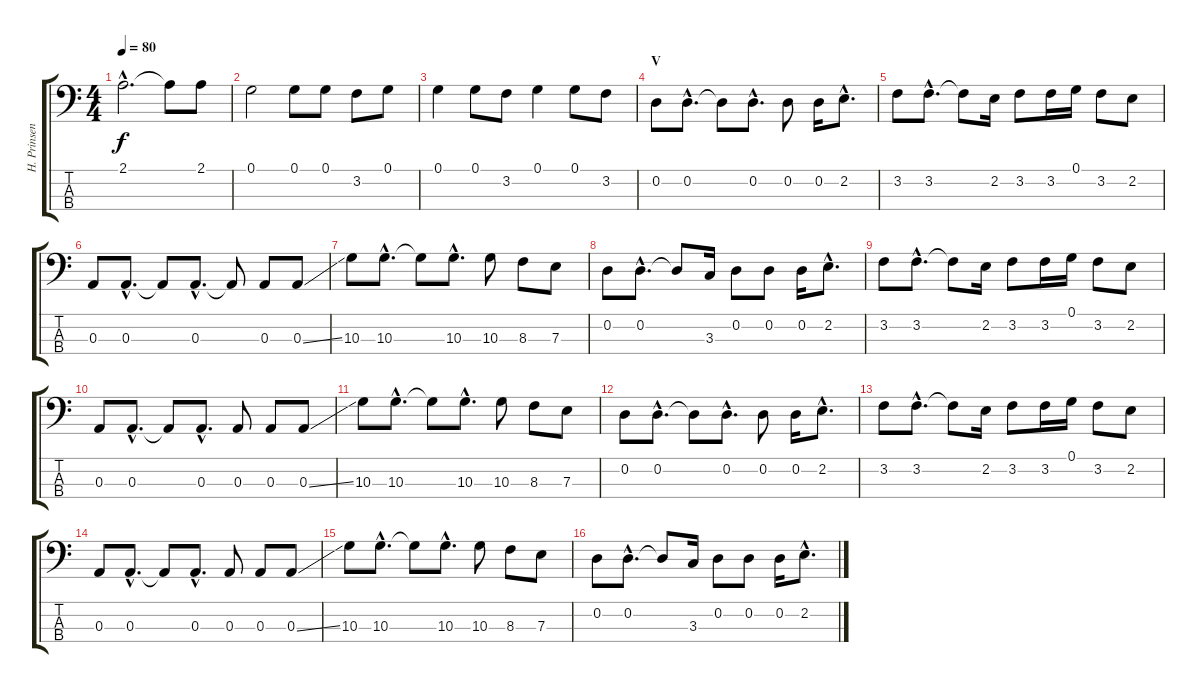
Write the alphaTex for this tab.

\track ("H. Prinsen Geerligs" "H. Prinsen") {instrument electricbassfinger}
\staff {score tabs}
\tuning (G2 D2 A1 E1) {hide}
\ts (4 4)
\tempo 80
\clef f4
\ks c
2.1{hac}.2{d dy f} 2.1{t}.8 2.1.8 |
0.1.2 0.1.8 0.1.8 3.2.8 0.1.8 |
0.1.4 0.1.8 3.2.8 0.1.4 0.1.8 3.2.8 |
\section ("" "V")
0.2.8 0.2{hac}.8{d} 0.2{t}.8 0.2{hac}.8{d} 0.2.8 0.2.16 2.2{hac}.8{d} |
3.2.8 3.2{hac}.8{d} 3.2{t}.8 2.2.16 3.2.8 3.2.16 0.1.16 3.2.8 2.2.8 |
0.3.8 0.3{hac}.8{d} 0.3{t}.8 0.3{hac}.8{d} 0.3{t}.8 0.3.8 0.3{ss}.8 |
10.3.8 10.3{hac}.8{d} 10.3{t}.8 10.3{hac}.8{d} 10.3.8 8.3.8 7.3.8 |
0.2.8 0.2{hac}.8{d} 0.2{t}.8 3.3.16 0.2.8 0.2.8 0.2.16 2.2{hac}.8{d} |
3.2.8 3.2{hac}.8{d} 3.2{t}.8 2.2.16 3.2.8 3.2.16 0.1.16 3.2.8 2.2.8 |
0.3.8 0.3{hac}.8{d} 0.3{t}.8 0.3{hac}.8{d} 0.3.8 0.3.8 0.3{ss}.8 |
10.3.8 10.3{hac}.8{d} 10.3{t}.8 10.3{hac}.8{d} 10.3.8 8.3.8 7.3.8 |
0.2.8 0.2{hac}.8{d} 0.2{t}.8 0.2{hac}.8{d} 0.2.8 0.2.16 2.2{hac}.8{d} |
3.2.8 3.2{hac}.8{d} 3.2{t}.8 2.2.16 3.2.8 3.2.16 0.1.16 3.2.8 2.2.8 |
0.3.8 0.3{hac}.8{d} 0.3{t}.8 0.3{hac}.8{d} 0.3.8 0.3.8 0.3{ss}.8 |
10.3.8 10.3{hac}.8{d} 10.3{t}.8 10.3{hac}.8{d} 10.3.8 8.3.8 7.3.8 |
0.2.8 0.2{hac}.8{d} 0.2{t}.8 3.3.16 0.2.8 0.2.8 0.2.16 2.2{hac}.8{d}
